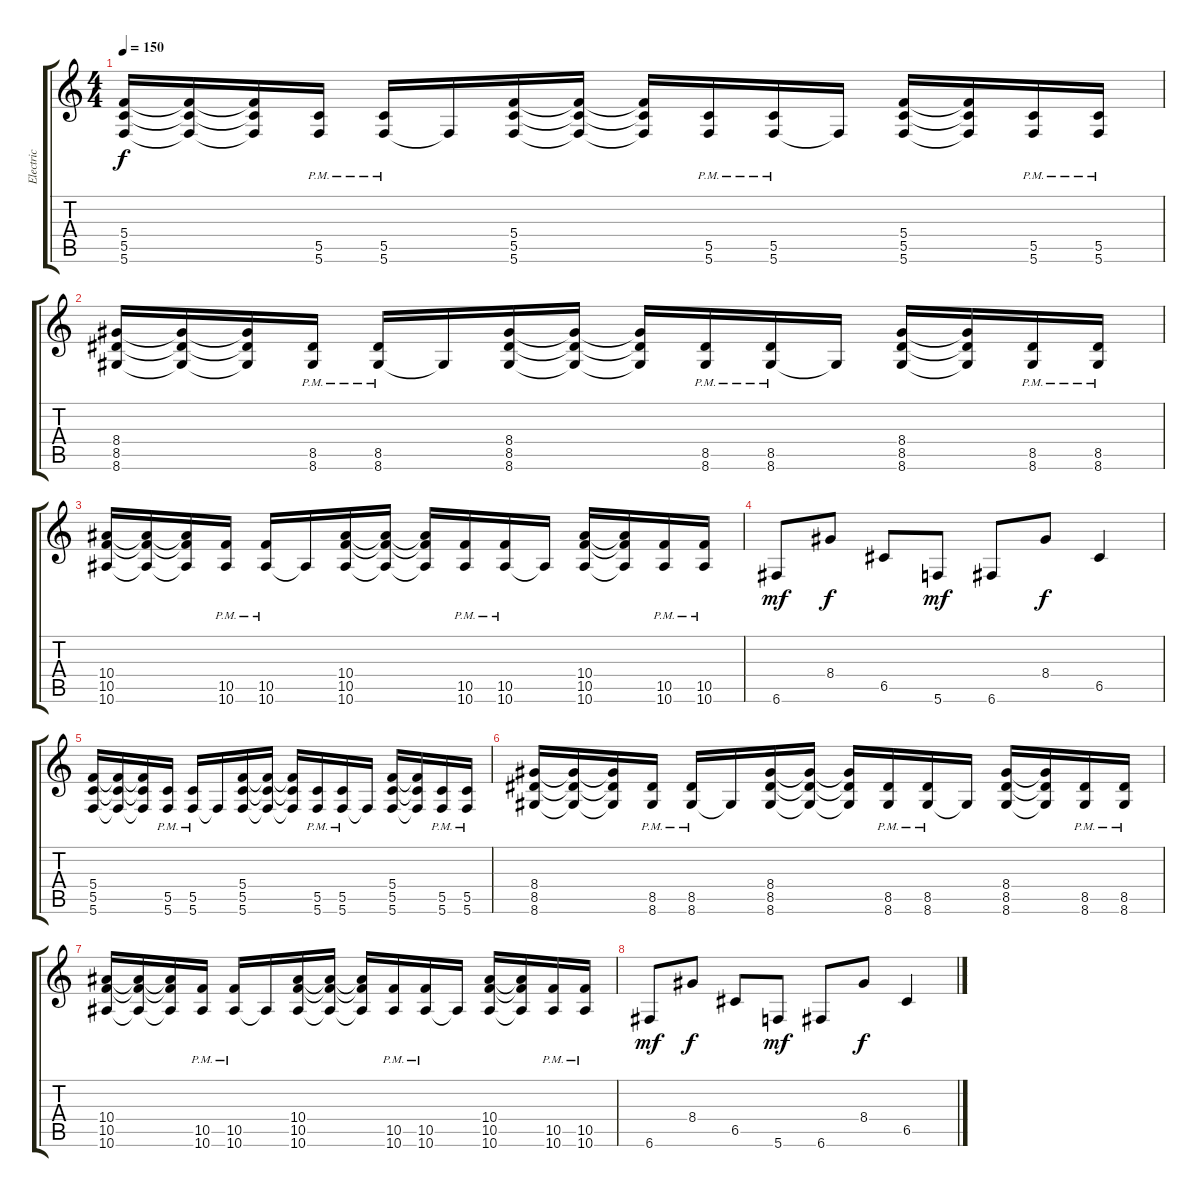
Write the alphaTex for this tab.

\track ("Electric" "Electric") {instrument distortionguitar}
\staff {score tabs}
\tuning (D4 A3 F3 C3 G2 C2) {hide}
\ts (4 4)
\tempo 150
\clef g2
\ks c
(5.4 5.5 5.6).16{dy f} (5.4{t} 5.5{t} 5.6{t}).16 (5.4{t} 5.5{t} 5.6{t}).16 (5.5{pm} 5.6{pm}).16 (5.5{pm} 5.6{pm}).16 5.6{t}.16 (5.4 5.5 5.6).16 (5.4{t} 5.5{t} 5.6{t}).16 (5.4{t} 5.5{t} 5.6{t}).16 (5.5{pm} 5.6{pm}).16 (5.5{pm} 5.6{pm}).16 5.6{t}.16 (5.4 5.5 5.6).16 (5.4{t} 5.5{t} 5.6{t}).16 (5.5{pm} 5.6{pm}).16 (5.5{pm} 5.6{pm}).16 |
(8.4 8.5 8.6).16 (8.4{t} 8.5{t} 8.6{t}).16 (8.4{t} 8.5{t} 8.6{t}).16 (8.5{pm} 8.6{pm}).16 (8.5{pm} 8.6{pm}).16 8.6{t}.16 (8.4 8.5 8.6).16 (8.4{t} 8.5{t} 8.6{t}).16 (8.4{t} 8.5{t} 8.6{t}).16 (8.5{pm} 8.6{pm}).16 (8.5{pm} 8.6{pm}).16 8.6{t}.16 (8.4 8.5 8.6).16 (8.4{t} 8.5{t} 8.6{t}).16 (8.5{pm} 8.6{pm}).16 (8.5{pm} 8.6{pm}).16 |
(10.4 10.5 10.6).16 (10.4{t} 10.5{t} 10.6{t}).16 (10.4{t} 10.5{t} 10.6{t}).16 (10.5{pm} 10.6{pm}).16 (10.5{pm} 10.6{pm}).16 10.6{t}.16 (10.4 10.5 10.6).16 (10.4{t} 10.5{t} 10.6{t}).16 (10.4{t} 10.5{t} 10.6{t}).16 (10.5{pm} 10.6{pm}).16 (10.5{pm} 10.6{pm}).16 10.6{t}.16 (10.4 10.5 10.6).16 (10.4{t} 10.5{t} 10.6{t}).16 (10.5{pm} 10.6{pm}).16 (10.5{pm} 10.6{pm}).16 |
6.6.8{dy mf} 8.4.8{dy f} 6.5.8 5.6.8{dy mf} 6.6.8 8.4.8{dy f} 6.5.4 |
(5.4 5.5 5.6).16 (5.4{t} 5.5{t} 5.6{t}).16 (5.4{t} 5.5{t} 5.6{t}).16 (5.5{pm} 5.6{pm}).16 (5.5{pm} 5.6{pm}).16 5.6{t}.16 (5.4 5.5 5.6).16 (5.4{t} 5.5{t} 5.6{t}).16 (5.4{t} 5.5{t} 5.6{t}).16 (5.5{pm} 5.6{pm}).16 (5.5{pm} 5.6{pm}).16 5.6{t}.16 (5.4 5.5 5.6).16 (5.4{t} 5.5{t} 5.6{t}).16 (5.5{pm} 5.6{pm}).16 (5.5{pm} 5.6{pm}).16 |
(8.4 8.5 8.6).16 (8.4{t} 8.5{t} 8.6{t}).16 (8.4{t} 8.5{t} 8.6{t}).16 (8.5{pm} 8.6{pm}).16 (8.5{pm} 8.6{pm}).16 8.6{t}.16 (8.4 8.5 8.6).16 (8.4{t} 8.5{t} 8.6{t}).16 (8.4{t} 8.5{t} 8.6{t}).16 (8.5{pm} 8.6{pm}).16 (8.5{pm} 8.6{pm}).16 8.6{t}.16 (8.4 8.5 8.6).16 (8.4{t} 8.5{t} 8.6{t}).16 (8.5{pm} 8.6{pm}).16 (8.5{pm} 8.6{pm}).16 |
(10.4 10.5 10.6).16 (10.4{t} 10.5{t} 10.6{t}).16 (10.4{t} 10.5{t} 10.6{t}).16 (10.5{pm} 10.6{pm}).16 (10.5{pm} 10.6{pm}).16 10.6{t}.16 (10.4 10.5 10.6).16 (10.4{t} 10.5{t} 10.6{t}).16 (10.4{t} 10.5{t} 10.6{t}).16 (10.5{pm} 10.6{pm}).16 (10.5{pm} 10.6{pm}).16 10.6{t}.16 (10.4 10.5 10.6).16 (10.4{t} 10.5{t} 10.6{t}).16 (10.5{pm} 10.6{pm}).16 (10.5{pm} 10.6{pm}).16 |
6.6.8{dy mf} 8.4.8{dy f} 6.5.8 5.6.8{dy mf} 6.6.8 8.4.8{dy f} 6.5.4
